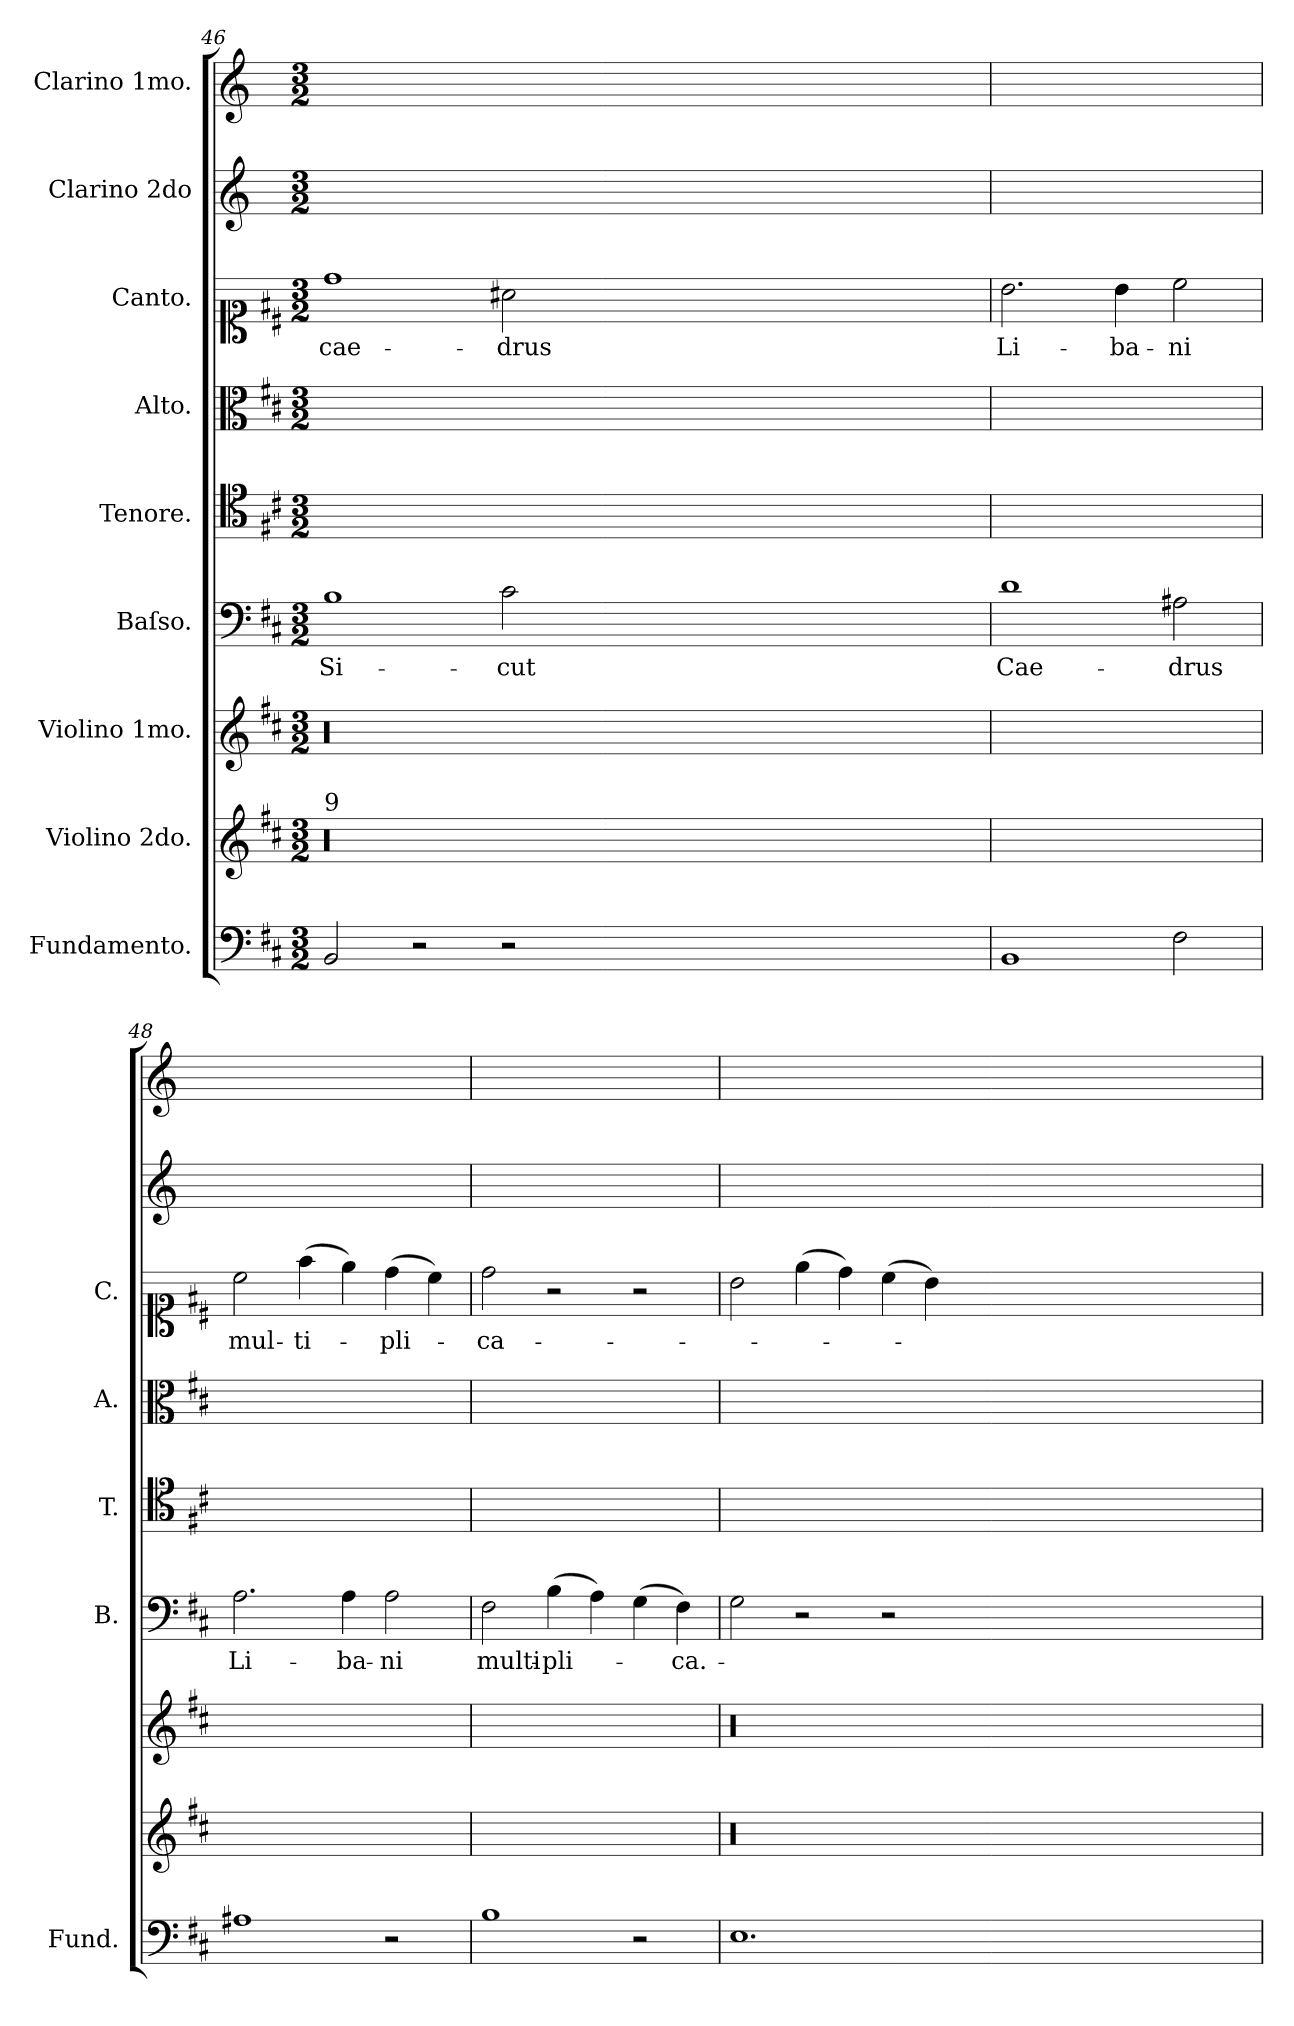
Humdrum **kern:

**kern	**kern	**kern	**kern	**text	**kern	**kern	**kern	**text	**kern	**kern
*part9	*part8	*part7	*part6	*part6	*part5	*part4	*part3	*part3	*part2	*part1
*staff9	*staff8	*staff7	*staff6	*staff6	*staff5	*staff4	*staff3	*staff3	*staff2	*staff1
*I"Fundamento.	*I"Violino 2do.	*I"Violino 1mo.	*I"Baſso.	*	*I"Tenore.	*I"Alto.	*I"Canto.	*	*I"Clarino 2do	*I"Clarino 1mo.
*I'Fund.	*	*	*I'B.	*	*I'T.	*I'A.	*I'C.	*	*	*
*clefF4	*clefG2	*clefG2	*clefF4	*	*clefC4	*clefC3	*clefC1	*	*clefG2	*clefG2
*	*	*	*	*	*	*	*	*	*ITrd-1c-2	*ITrd-1c-2
*k[f#c#]	*k[f#c#]	*k[f#c#]	*k[f#c#]	*	*k[f#c#]	*k[f#c#]	*k[f#c#]	*	*k[f#c#]	*k[f#c#]
*M3/2	*M3/2	*M3/2	*M3/2	*	*M3/2	*M3/2	*M3/2	*	*M3/2	*M3/2
=46	=46	=46	=46	=46	=46	=46	=46	=46	=46	=46
!	!LO:TX:a:t=9	!	!	!	!	!	!	!	!	!
!	!LO:N:vis=00	!LO:N:vis=00	!	!	!	!	!	!	!	!
2BB/	00.r	00.r	1B	Si-	1.ryy	1.ryy	1dd	cae-	1.ryy	1.ryy
2r	.	.	.	.	.	.	.	.	.	.
2r	.	.	2c#\	-cut	.	.	2a#X\	-drus	.	.
00ryy	.	.	00ryy	.	00ryy	00ryy	00ryy	.	00ryy	00ryy
2ryy	.	.	2ryy	.	2ryy	2ryy	2ryy	.	2ryy	2ryy
=47	=47	=47	=47	=47	=47	=47	=47	=47	=47	=47
1BB	1.ryy	1.ryy	1d	Cae-	1.ryy	1.ryy	2.b\	Li-	1.ryy	1.ryy
.	.	.	.	.	.	.	4b\	-ba-	.	.
2F#\	.	.	2A#X\	-drus	.	.	2cc#\	-ni	.	.
=48	=48	=48	=48	=48	=48	=48	=48	=48	=48	=48
1A#X	1.ryy	1.ryy	2.A\	Li-	1.ryy	1.ryy	2cc#\	mul-	1.ryy	1.ryy
.	.	.	.	.	.	.	(>4ff#\	-ti-	.	.
.	.	.	4A\	-ba-	.	.	4ee\)	.	.	.
2r	.	.	2A\	-ni	.	.	(>4dd\	-pli-	.	.
.	.	.	.	.	.	.	4cc#\)	.	.	.
=49	=49	=49	=49	=49	=49	=49	=49	=49	=49	=49
1B	1.ryy	1.ryy	2F#\	multi-	1.ryy	1.ryy	2dd\	-ca-	1.ryy	1.ryy
.	.	.	(>4B\	-pli-	.	.	2r	.	.	.
.	.	.	4A\)	.	.	.	.	.	.	.
2r	.	.	(>4G\	.	.	.	2r	.	.	.
.	.	.	4F#\)	-ca.-	.	.	.	.	.	.
=50	=50	=50	=50	=50	=50	=50	=50	=50	=50	=50
!	!LO:N:vis=00	!LO:N:vis=00	!	!	!	!	!	!	!	!
1.E	00.r	00.r	2G\	.	1.ryy	1.ryy	2b\	.	1.ryy	1.ryy
.	.	.	2r	.	.	.	(>4ee\	.	.	.
.	.	.	.	.	.	.	4dd\)	.	.	.
.	.	.	2r	.	.	.	(>4cc#\	.	.	.
.	.	.	.	.	.	.	4b\)	.	.	.
00ryy	.	.	00ryy	.	00ryy	00ryy	00ryy	.	00ryy	00ryy
2ryy	.	.	2ryy	.	2ryy	2ryy	2ryy	.	2ryy	2ryy
=	=	=	=	=	=	=	=	=	=	=
*-	*-	*-	*-	*-	*-	*-	*-	*-	*-	*-
